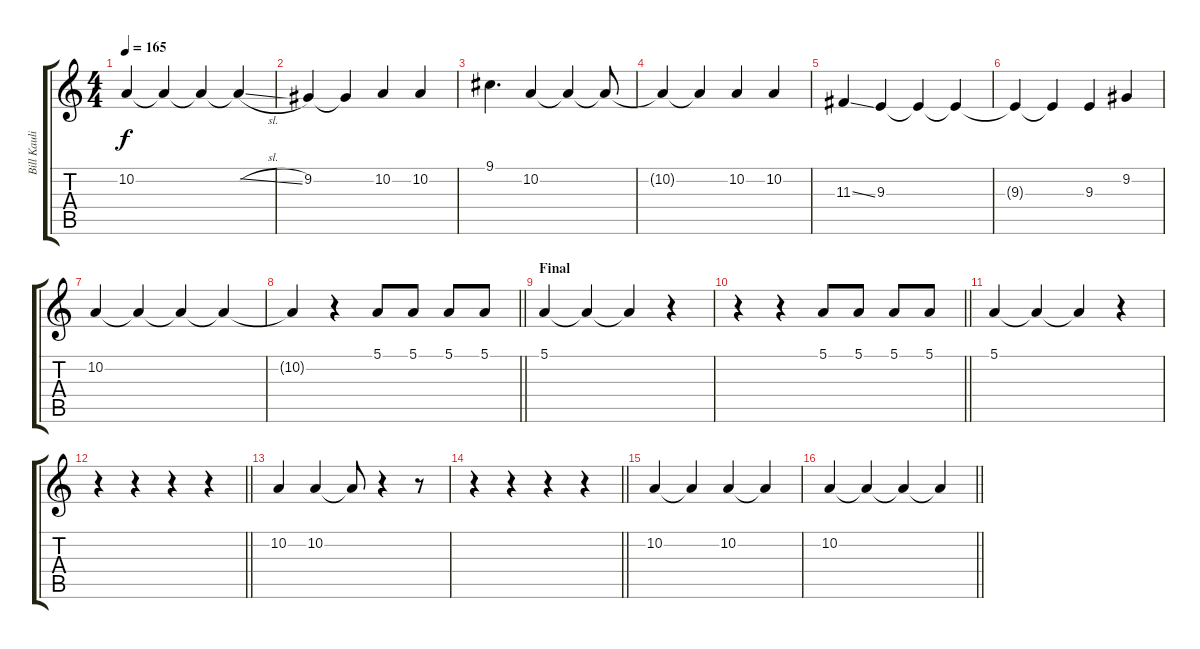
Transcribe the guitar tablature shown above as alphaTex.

\track ("Bill Kaulitz" "Bill Kauli") {instrument oboe}
\staff {score tabs}
\tuning (E4 B3 G3 D3 A2 E2) {hide}
\ts (4 4)
\tempo 165
\clef g2
\ks c
10.2.4{dy f} 10.2{t}.4 10.2{t}.4 10.2{sl t}.4 |
9.2.4 9.2{t}.4 10.2.4 10.2.4 |
9.1.4{d} 10.2.4 10.2{t}.4 10.2{t}.8 |
10.2{t}.4 10.2{t}.4 10.2.4 10.2.4 |
11.3{ss}.4 9.3.4 9.3{t}.4 9.3{t}.4 |
9.3{t}.4 9.3{t}.4 9.3.4 9.2.4 |
10.2.4 10.2{t}.4 10.2{t}.4 10.2{t}.4 |
\barLineRight lightlight
10.2{t}.4 r.4 5.1.8 5.1.8 5.1.8 5.1.8 |
\section ("" "Final")
5.1.4 5.1{t}.4 5.1{t}.4 r.4 |
\barLineRight lightlight
r.4 r.4 5.1.8 5.1.8 5.1.8 5.1.8 |
5.1.4 5.1{t}.4 5.1{t}.4 r.4 |
\barLineRight lightlight
r.4 r.4 r.4 r.4 |
10.2.4 10.2.4 10.2{t}.8 r.4 r.8 |
\barLineRight lightlight
r.4 r.4 r.4 r.4 |
10.2.4 10.2{t}.4 10.2.4 10.2{t}.4 |
\barLineRight lightlight
10.2.4 10.2{t}.4 10.2{t}.4 10.2{t}.4
